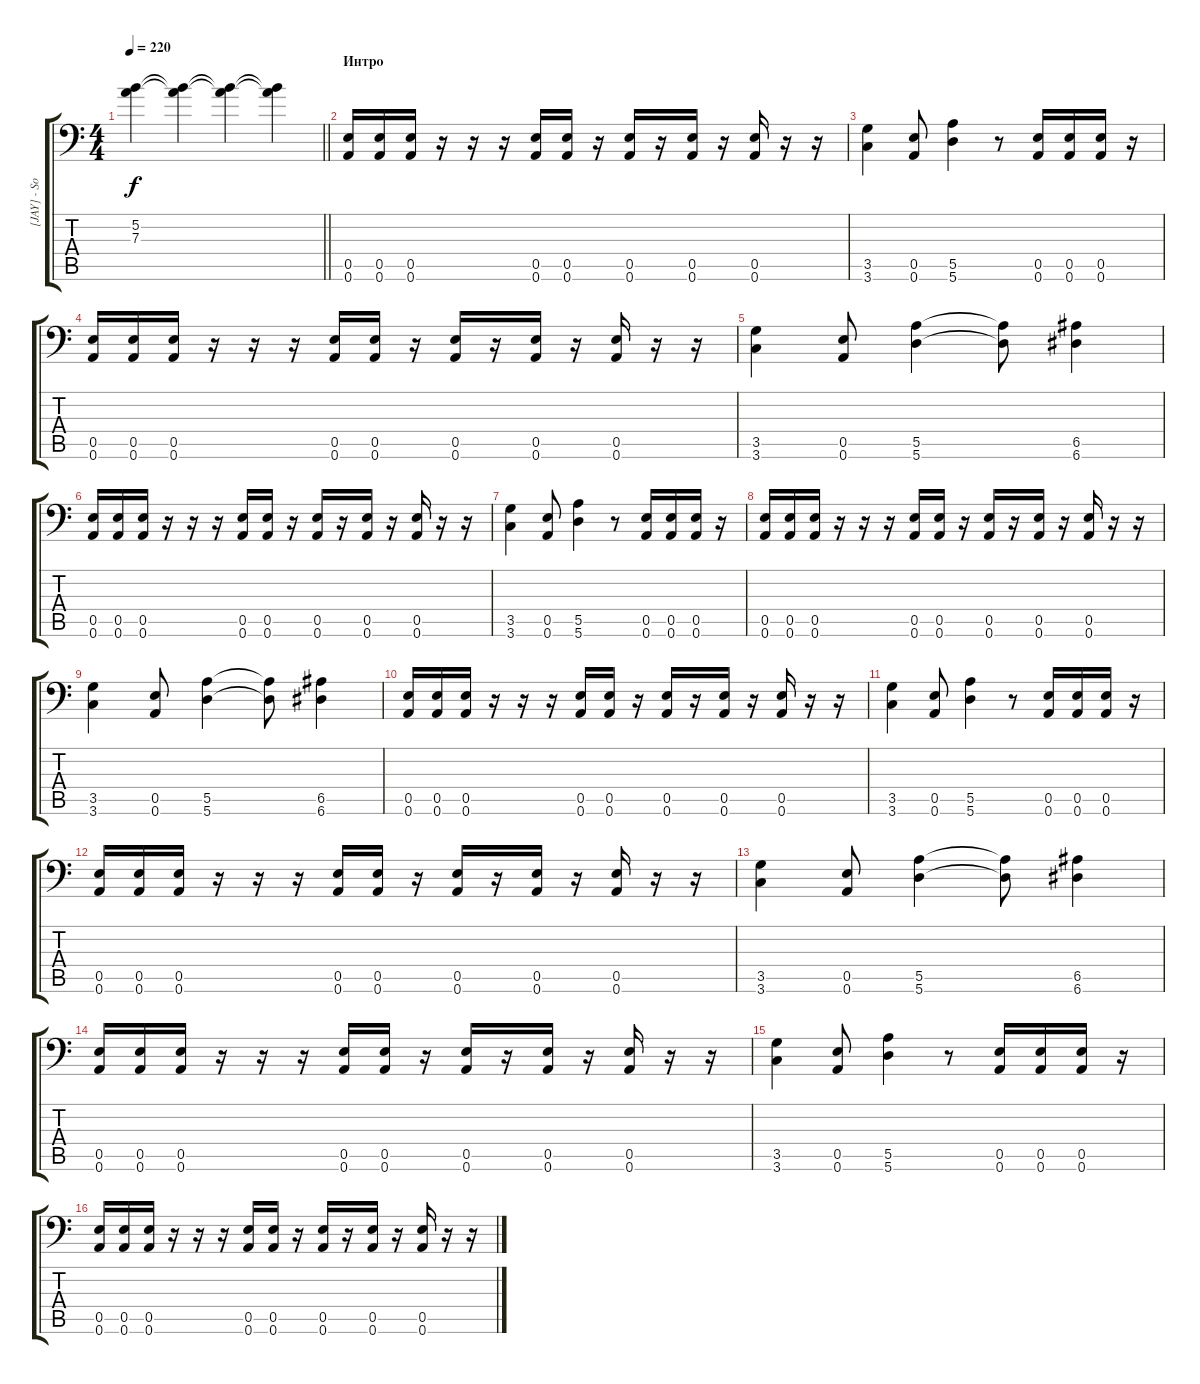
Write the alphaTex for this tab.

\track ("[JAY] - Solo" "[JAY] - So") {instrument distortionguitar}
\staff {score tabs}
\tuning (B3 Gb3 D3 A2 E2 A1) {hide}
\ts (4 4)
\tempo 220
\clef f4
\barLineRight lightlight
\ks c
(5.2 7.3).4{dy f} (5.2{t} 7.3{t}).4 (5.2{t} 7.3{t}).4 (5.2{t} 7.3{t}).4 |
\section ("" "Интро")
(0.5 0.6).16 (0.5 0.6).16 (0.5 0.6).16 r.16 r.16 r.16 (0.5 0.6).16 (0.5 0.6).16 r.16 (0.5 0.6).16 r.16 (0.5 0.6).16 r.16 (0.5 0.6).16 r.16 r.16 |
(3.5 3.6).4 (0.5 0.6).8 (5.5 5.6).4 r.8 (0.5 0.6).16 (0.5 0.6).16 (0.5 0.6).16 r.16 |
(0.5 0.6).16 (0.5 0.6).16 (0.5 0.6).16 r.16 r.16 r.16 (0.5 0.6).16 (0.5 0.6).16 r.16 (0.5 0.6).16 r.16 (0.5 0.6).16 r.16 (0.5 0.6).16 r.16 r.16 |
(3.5 3.6).4 (0.5 0.6).8 (5.5 5.6).4 (5.5{t} 5.6{t}).8 (6.5 6.6).4 |
(0.5 0.6).16 (0.5 0.6).16 (0.5 0.6).16 r.16 r.16 r.16 (0.5 0.6).16 (0.5 0.6).16 r.16 (0.5 0.6).16 r.16 (0.5 0.6).16 r.16 (0.5 0.6).16 r.16 r.16 |
(3.5 3.6).4 (0.5 0.6).8 (5.5 5.6).4 r.8 (0.5 0.6).16 (0.5 0.6).16 (0.5 0.6).16 r.16 |
(0.5 0.6).16 (0.5 0.6).16 (0.5 0.6).16 r.16 r.16 r.16 (0.5 0.6).16 (0.5 0.6).16 r.16 (0.5 0.6).16 r.16 (0.5 0.6).16 r.16 (0.5 0.6).16 r.16 r.16 |
(3.5 3.6).4 (0.5 0.6).8 (5.5 5.6).4 (5.5{t} 5.6{t}).8 (6.5 6.6).4 |
(0.5 0.6).16 (0.5 0.6).16 (0.5 0.6).16 r.16 r.16 r.16 (0.5 0.6).16 (0.5 0.6).16 r.16 (0.5 0.6).16 r.16 (0.5 0.6).16 r.16 (0.5 0.6).16 r.16 r.16 |
(3.5 3.6).4 (0.5 0.6).8 (5.5 5.6).4 r.8 (0.5 0.6).16 (0.5 0.6).16 (0.5 0.6).16 r.16 |
(0.5 0.6).16 (0.5 0.6).16 (0.5 0.6).16 r.16 r.16 r.16 (0.5 0.6).16 (0.5 0.6).16 r.16 (0.5 0.6).16 r.16 (0.5 0.6).16 r.16 (0.5 0.6).16 r.16 r.16 |
(3.5 3.6).4 (0.5 0.6).8 (5.5 5.6).4 (5.5{t} 5.6{t}).8 (6.5 6.6).4 |
(0.5 0.6).16 (0.5 0.6).16 (0.5 0.6).16 r.16 r.16 r.16 (0.5 0.6).16 (0.5 0.6).16 r.16 (0.5 0.6).16 r.16 (0.5 0.6).16 r.16 (0.5 0.6).16 r.16 r.16 |
(3.5 3.6).4 (0.5 0.6).8 (5.5 5.6).4 r.8 (0.5 0.6).16 (0.5 0.6).16 (0.5 0.6).16 r.16 |
(0.5 0.6).16 (0.5 0.6).16 (0.5 0.6).16 r.16 r.16 r.16 (0.5 0.6).16 (0.5 0.6).16 r.16 (0.5 0.6).16 r.16 (0.5 0.6).16 r.16 (0.5 0.6).16 r.16 r.16
